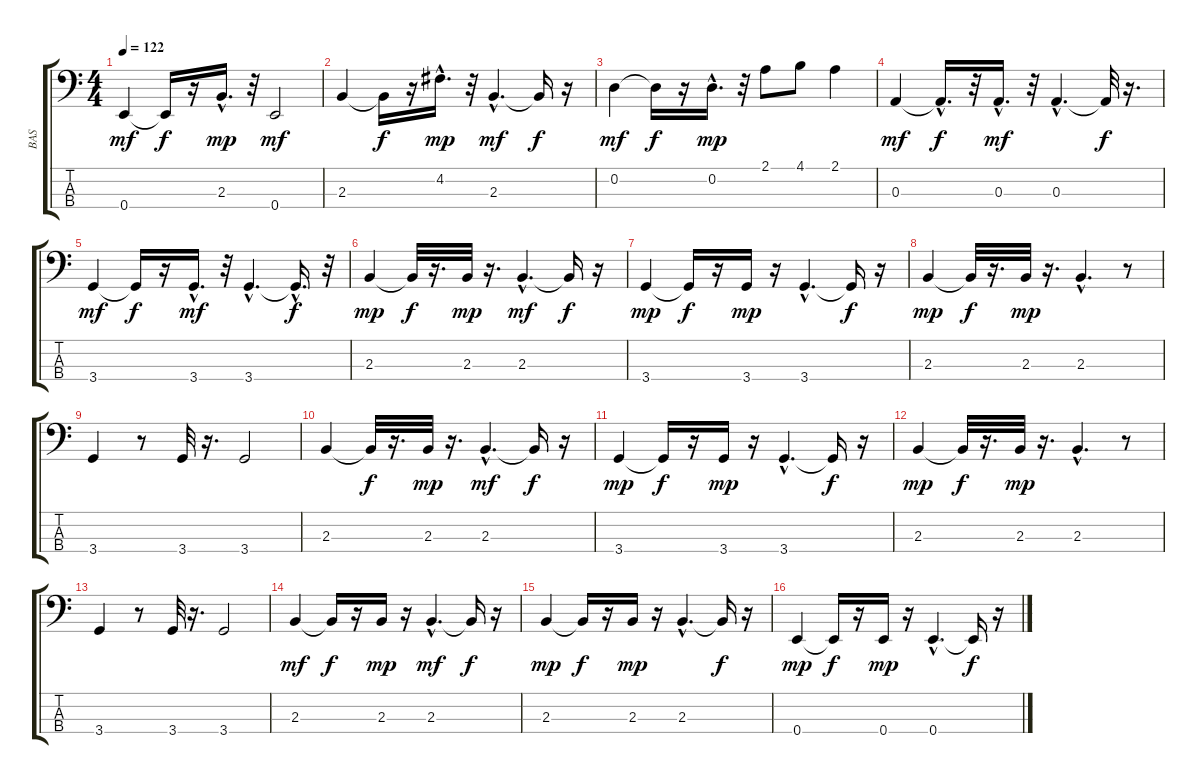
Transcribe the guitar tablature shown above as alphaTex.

\track ("BAS     " "BAS     ") {instrument fretlessbass}
\staff {score tabs}
\tuning (G2 D2 A1 E1) {hide}
\ts (4 4)
\tempo 122
\clef f4
\ks c
0.4.4{dy mf} 0.4{t}.16{dy f} r.16 2.3{hac}.16{d dy mp} r.32 0.4.2{dy mf} |
2.3.4 2.3{t}.16{dy f} r.16 4.2{hac}.16{d dy mp} r.32 2.3{hac}.4{d dy mf} 2.3{t}.16{dy f} r.16 |
0.2.4{dy mf} 0.2{t}.16{dy f} r.16 0.2{hac}.16{d dy mp} r.32 2.1.8 4.1.8 2.1.4 |
0.3.4{dy mf} 0.3{hac t}.16{d dy f} r.32 0.3{hac}.16{d dy mf} r.32 0.3{hac}.4{d} 0.3{t}.32{dy f} r.16{d} |
3.4.4{dy mf} 3.4{t}.16{dy f} r.16 3.4{hac}.16{d dy mf} r.32 3.4{hac}.4{d} 3.4{hac t}.16{d dy f} r.32 |
2.3.4{dy mp} 2.3{t}.32{dy f} r.16{d} 2.3.32{dy mp} r.16{d} 2.3{hac}.4{d dy mf} 2.3{t}.16{dy f} r.16 |
3.4.4{dy mp} 3.4{t}.16{dy f} r.16 3.4.16{dy mp} r.16 3.4{hac}.4{d} 3.4{t}.16{dy f} r.16 |
2.3.4{dy mp} 2.3{t}.32{dy f} r.16{d} 2.3.32{dy mp} r.16{d} 2.3{hac}.4{d} r.8 |
3.4.4 r.8 3.4.32 r.16{d} 3.4.2 |
2.3.4 2.3{t}.32{dy f} r.16{d} 2.3.32{dy mp} r.16{d} 2.3{hac}.4{d dy mf} 2.3{t}.16{dy f} r.16 |
3.4.4{dy mp} 3.4{t}.16{dy f} r.16 3.4.16{dy mp} r.16 3.4{hac}.4{d} 3.4{t}.16{dy f} r.16 |
2.3.4{dy mp} 2.3{t}.32{dy f} r.16{d} 2.3.32{dy mp} r.16{d} 2.3{hac}.4{d} r.8 |
3.4.4 r.8 3.4.32 r.16{d} 3.4.2 |
2.3.4{dy mf} 2.3{t}.16{dy f} r.16 2.3.16{dy mp} r.16 2.3{hac}.4{d dy mf} 2.3{t}.16{dy f} r.16 |
2.3.4{dy mp} 2.3{t}.16{dy f} r.16 2.3.16{dy mp} r.16 2.3{hac}.4{d} 2.3{t}.16{dy f} r.16 |
0.4.4{dy mp} 0.4{t}.16{dy f} r.16 0.4.16{dy mp} r.16 0.4{hac}.4{d} 0.4{t}.16{dy f} r.16
